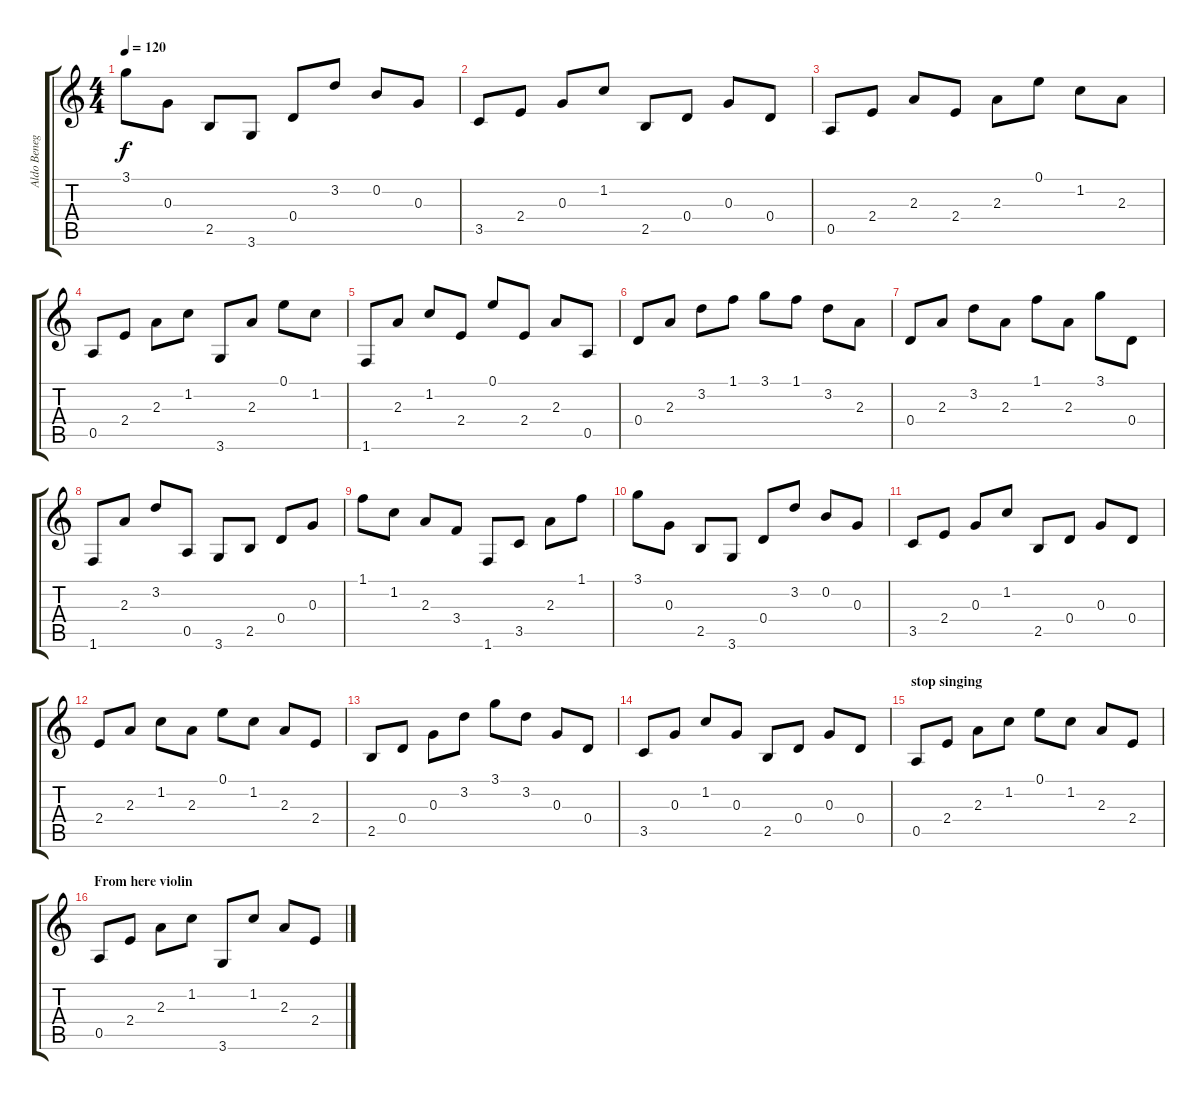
\track ("Aldo Benegas" "Aldo Beneg") {instrument acousticguitarnylon}
\staff {score tabs}
\tuning (E4 B3 G3 D3 A2 E2) {hide}
\ts (4 4)
\tempo 120
\clef g2
\ks c
3.1.8{dy f} 0.3.8 2.5.8 3.6.8 0.4.8 3.2.8 0.2.8 0.3.8 |
3.5.8 2.4.8 0.3.8 1.2.8 2.5.8 0.4.8 0.3.8 0.4.8 |
0.5.8 2.4.8 2.3.8 2.4.8 2.3.8 0.1.8 1.2.8 2.3.8 |
0.5.8 2.4.8 2.3.8 1.2.8 3.6.8 2.3.8 0.1.8 1.2.8 |
1.6.8 2.3.8 1.2.8 2.4.8 0.1.8 2.4.8 2.3.8 0.5.8 |
0.4.8 2.3.8 3.2.8 1.1.8 3.1.8 1.1.8 3.2.8 2.3.8 |
0.4.8 2.3.8 3.2.8 2.3.8 1.1.8 2.3.8 3.1.8 0.4.8 |
1.6.8 2.3.8 3.2.8 0.5.8 3.6.8 2.5.8 0.4.8 0.3.8 |
1.1.8 1.2.8 2.3.8 3.4.8 1.6.8 3.5.8 2.3.8 1.1.8 |
3.1.8 0.3.8 2.5.8 3.6.8 0.4.8 3.2.8 0.2.8 0.3.8 |
3.5.8 2.4.8 0.3.8 1.2.8 2.5.8 0.4.8 0.3.8 0.4.8 |
2.4.8 2.3.8 1.2.8 2.3.8 0.1.8 1.2.8 2.3.8 2.4.8 |
2.5.8 0.4.8 0.3.8 3.2.8 3.1.8 3.2.8 0.3.8 0.4.8 |
3.5.8 0.3.8 1.2.8 0.3.8 2.5.8 0.4.8 0.3.8 0.4.8 |
\section ("" "stop singing")
0.5.8 2.4.8 2.3.8 1.2.8 0.1.8 1.2.8 2.3.8 2.4.8 |
\section ("" "From here violin")
0.5.8 2.4.8 2.3.8 1.2.8 3.6.8 1.2.8 2.3.8 2.4.8
